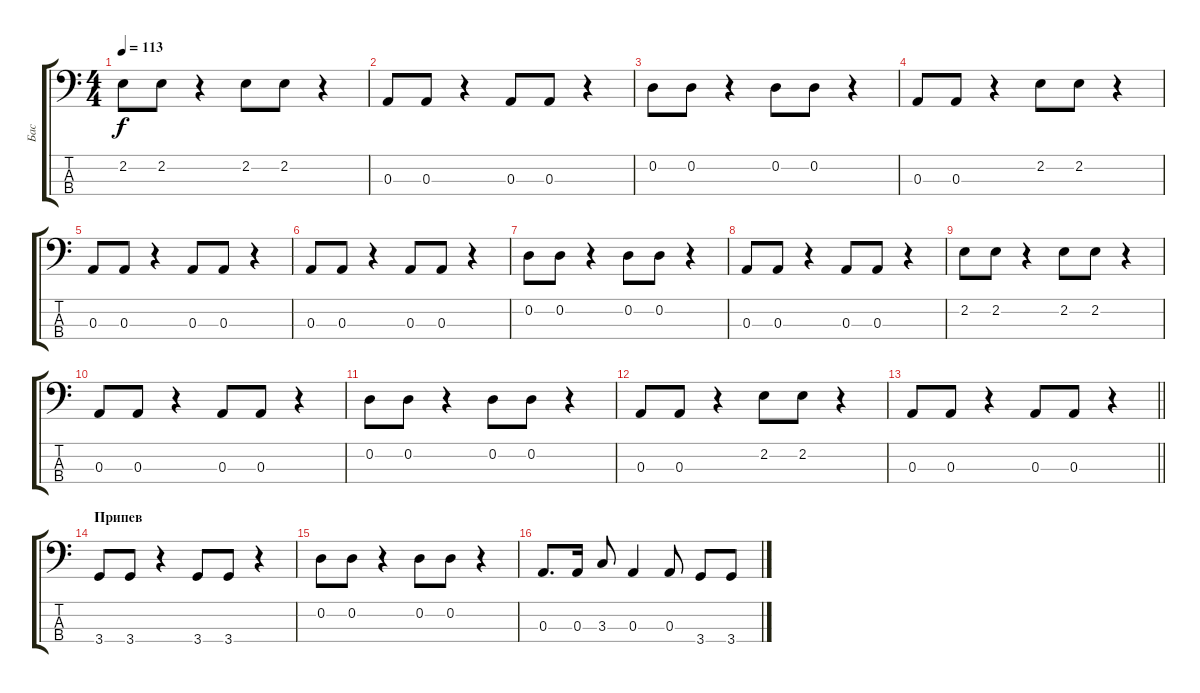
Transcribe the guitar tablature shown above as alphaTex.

\track ("Бас" "Бас") {instrument electricbassfinger}
\staff {score tabs}
\tuning (G2 D2 A1 E1) {hide}
\ts (4 4)
\tempo 113
\clef f4
\ks c
2.2.8{dy f} 2.2.8 r.4 2.2.8 2.2.8 r.4 |
0.3.8 0.3.8 r.4 0.3.8 0.3.8 r.4 |
0.2.8 0.2.8 r.4 0.2.8 0.2.8 r.4 |
0.3.8 0.3.8 r.4 2.2.8 2.2.8 r.4 |
0.3.8 0.3.8 r.4 0.3.8 0.3.8 r.4 |
0.3.8 0.3.8 r.4 0.3.8 0.3.8 r.4 |
0.2.8 0.2.8 r.4 0.2.8 0.2.8 r.4 |
0.3.8 0.3.8 r.4 0.3.8 0.3.8 r.4 |
2.2.8 2.2.8 r.4 2.2.8 2.2.8 r.4 |
0.3.8 0.3.8 r.4 0.3.8 0.3.8 r.4 |
0.2.8 0.2.8 r.4 0.2.8 0.2.8 r.4 |
0.3.8 0.3.8 r.4 2.2.8 2.2.8 r.4 |
\barLineRight lightlight
0.3.8 0.3.8 r.4 0.3.8 0.3.8 r.4 |
\section ("" "Припев")
3.4.8 3.4.8 r.4 3.4.8 3.4.8 r.4 |
0.2.8 0.2.8 r.4 0.2.8 0.2.8 r.4 |
0.3.8{d} 0.3.16 3.3.8 0.3.4 0.3.8 3.4.8 3.4.8
